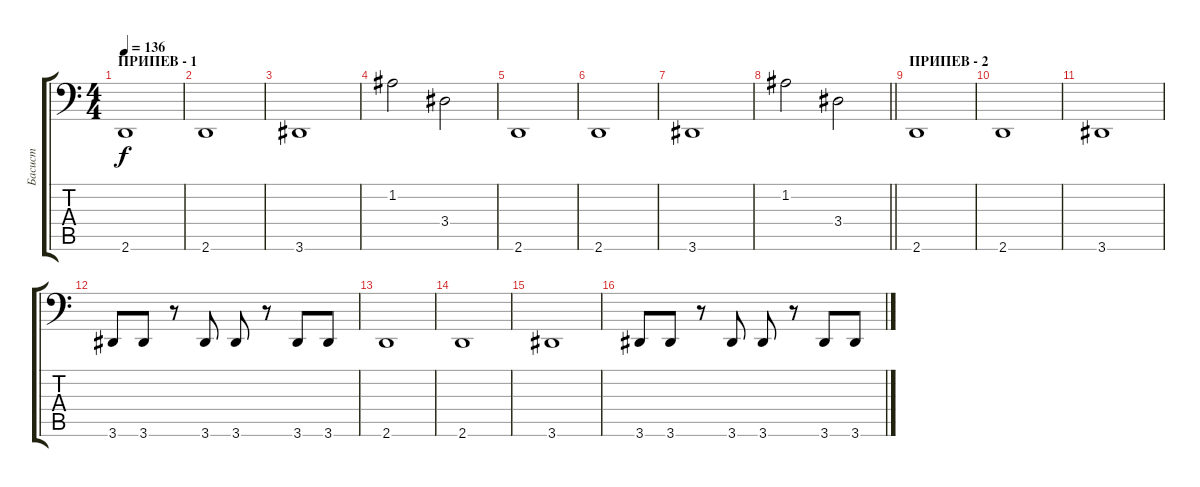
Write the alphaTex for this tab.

\track ("Басист" "Басист") {instrument electricbassfinger}
\staff {score tabs}
\tuning (D3 A2 F2 C2 G1 C1) {hide}
\ts (4 4)
\section ("" "ПРИПЕВ - 1")
\tempo 136
\clef f4
\ks c
2.6.1{dy f instrument electricbassfinger} |
2.6.1 |
3.6.1 |
1.2.2 3.4.2 |
2.6.1 |
2.6.1 |
3.6.1 |
\barLineRight lightlight
1.2.2 3.4.2 |
\section ("" "ПРИПЕВ - 2")
2.6.1 |
2.6.1 |
3.6.1 |
3.6.8 3.6.8 r.8 3.6.8 3.6.8 r.8 3.6.8 3.6.8 |
2.6.1 |
2.6.1 |
3.6.1 |
3.6.8 3.6.8 r.8 3.6.8 3.6.8 r.8 3.6.8 3.6.8
